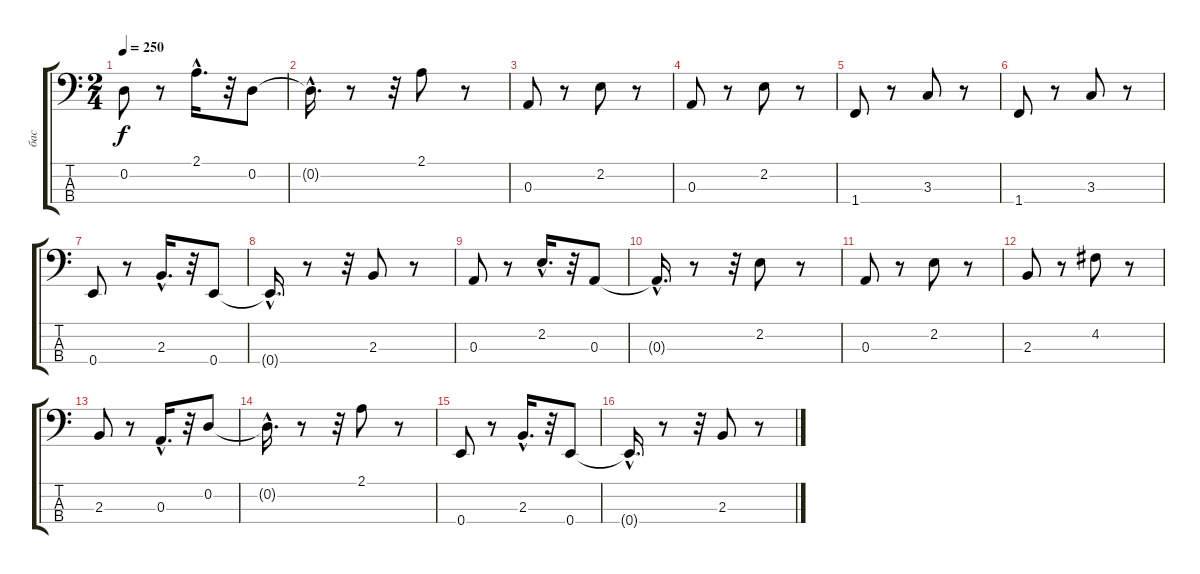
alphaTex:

\track ("бас" "бас") {instrument acousticguitarsteel}
\staff {score tabs}
\tuning (G2 D2 A1 E1) {hide}
\ts (2 4)
\tempo 250
\clef f4
\ks c
0.2.8{dy f} r.8 2.1{hac}.16{d} r.32 0.2.8 |
0.2{hac t}.16{d} r.8 r.32 2.1.8 r.8 |
0.3.8 r.8 2.2.8 r.8 |
0.3.8 r.8 2.2.8 r.8 |
1.4.8 r.8 3.3.8 r.8 |
1.4.8 r.8 3.3.8 r.8 |
0.4.8 r.8 2.3{hac}.16{d} r.32 0.4.8 |
0.4{hac t}.16{d} r.8 r.32 2.3.8 r.8 |
0.3.8 r.8 2.2{hac}.16{d} r.32 0.3.8 |
0.3{hac t}.16{d} r.8 r.32 2.2.8 r.8 |
0.3.8 r.8 2.2.8 r.8 |
2.3.8 r.8 4.2.8 r.8 |
2.3.8 r.8 0.3{hac}.16{d} r.32 0.2.8 |
0.2{hac t}.16{d} r.8 r.32 2.1.8 r.8 |
0.4.8 r.8 2.3{hac}.16{d} r.32 0.4.8 |
0.4{hac t}.16{d} r.8 r.32 2.3.8 r.8
